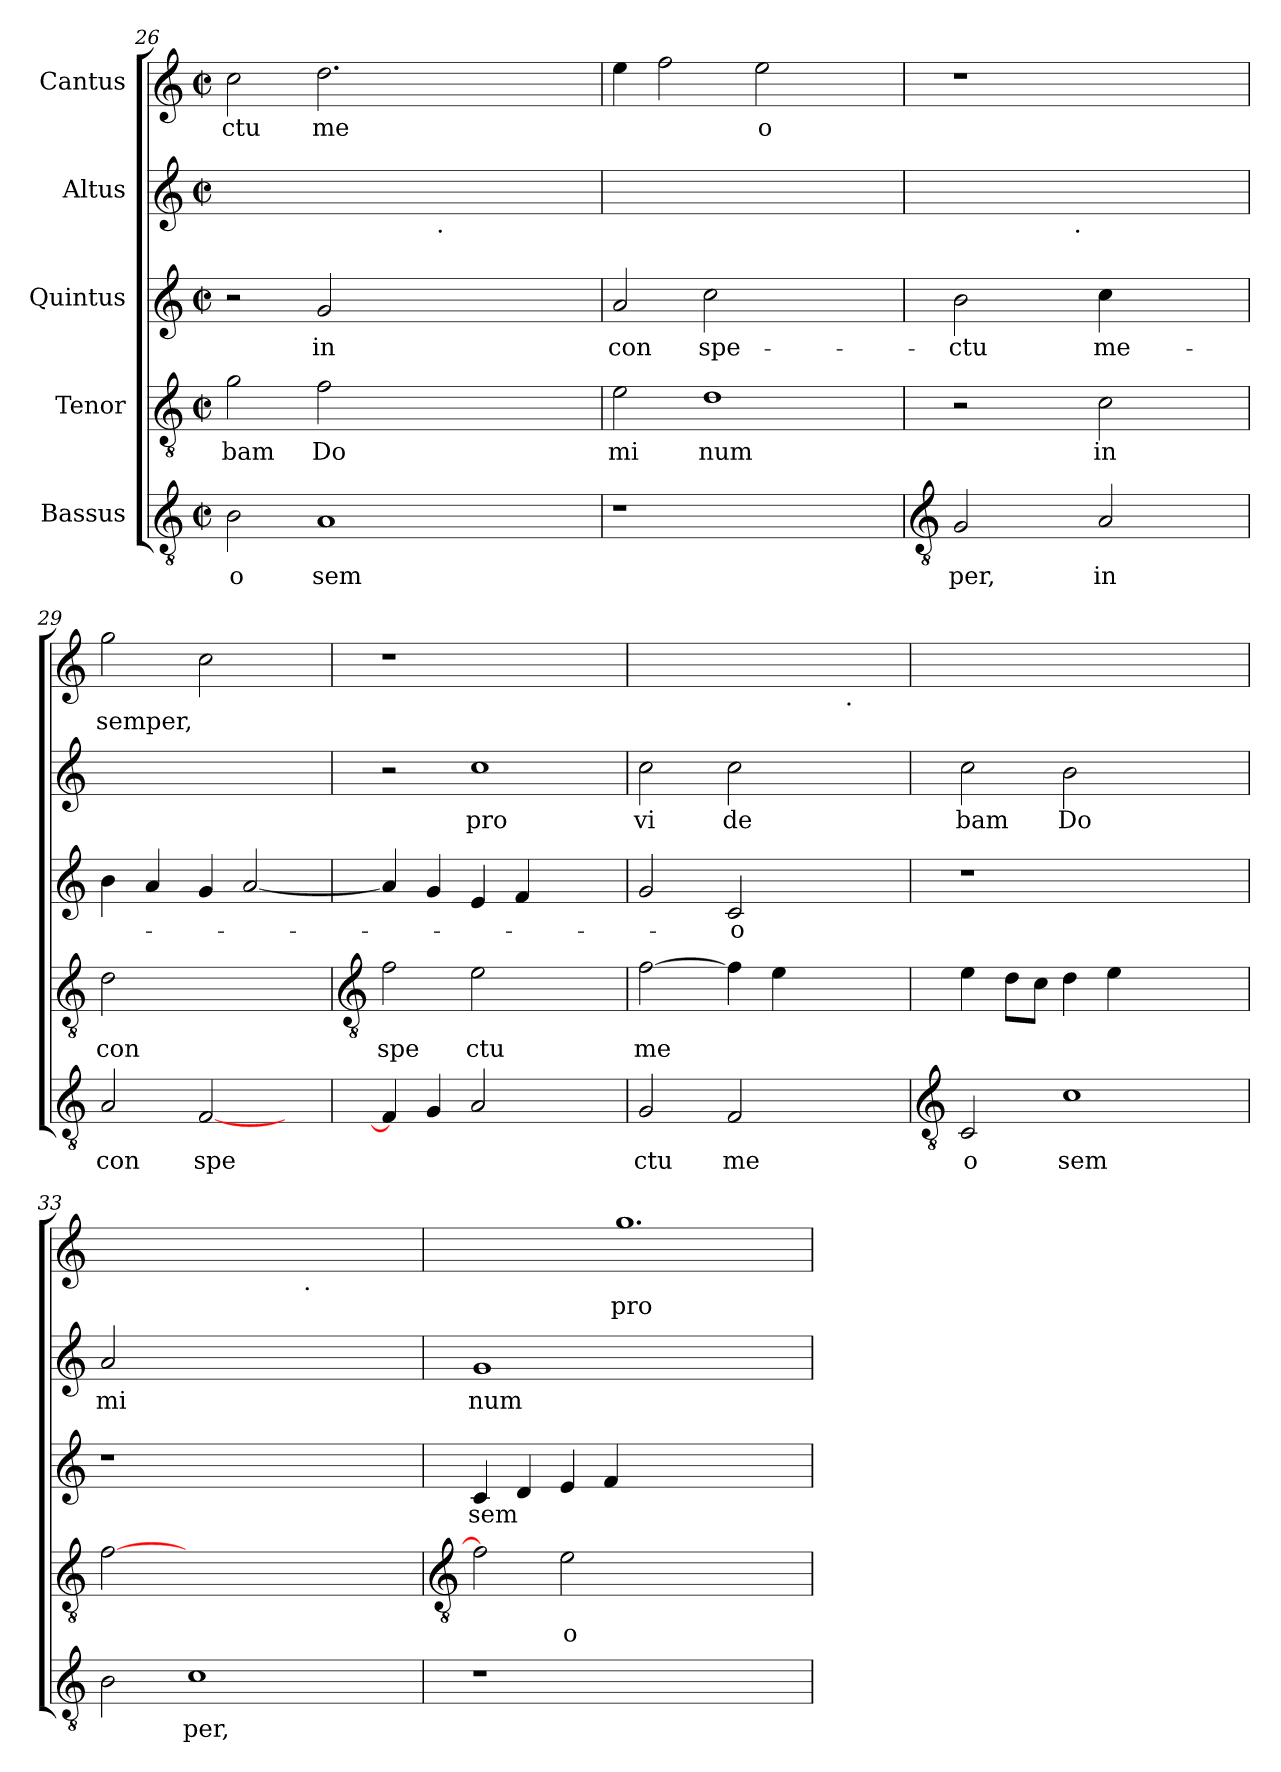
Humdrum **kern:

**kern	**text	**kern	**text	**kern	**text	**kern	**text	**kern	**text
*part5	*part5	*part4	*part4	*part3	*part3	*part2	*part2	*part1	*part1
*staff5	*staff5	*staff4	*staff4	*staff3	*staff3	*staff2	*staff2	*staff1	*staff1
*I"Bassus	*	*I"Tenor	*	*I"Quintus	*	*I"Altus	*	*I"Cantus	*
!!LO:LB:g=z
*clefGv2	*	*clefGv2	*	*clefG2	*	*clefG2	*	*clefG2	*
*k[]	*	*k[]	*	*k[]	*	*k[]	*	*k[]	*
*C:	*	*C:	*	*C:	*	*C:	*	*C:	*
*M2/2	*	*M2/2	*	*M2/2	*	*M2/2	*	*M2/2	*
*met(c|)	*	*met(c|)	*	*met(c|)	*	*met(c|)	*	*met(c|)	*
=26A	=26A	=26A	=26A	=26A	=26A	=26A	=26A	=26A	=26A
!	!LO:LY:b	!	!LO:LY:b	!	!	!	!	!	!LO:LY:b
2B\	o	2g\	bam	2r	.	4ryy	.	2cc\	ctu
.	.	.	.	.	.	4ryy	.	.	.
!	!LO:LY:b	!	!LO:LY:b	!	!LO:LY:b	!	!	!	!LO:LY:b
1A	sem	2f\	Do	2g/	in	64ryy	.	2.dd\	me
.	.	.	.	.	.	64ryy	.	.	.
.	.	.	.	.	.	64ryy	.	.	.
.	.	.	.	.	.	64ryy	.	.	.
.	.	.	.	.	.	64ryy	.	.	.
.	.	.	.	.	.	64ryy	.	.	.
.	.	.	.	.	.	64ryy	.	.	.
.	.	.	.	.	.	64ryy	.	.	.
.	.	.	.	.	.	64ryy	.	.	.
.	.	.	.	.	.	64ryy	.	.	.
.	.	.	.	.	.	64ryy	.	.	.
.	.	.	.	.	.	64ryy	.	.	.
.	.	.	.	.	.	64ryy	.	.	.
.	.	.	.	.	.	64ryy	.	.	.
!	!	!	!	!	!	!LO:TX:b:t=.	!	!	!
.	.	.	.	.	.	64ryy	.	.	.
.	.	.	.	.	.	4ryy	.	.	.
.	.	.	.	.	.	4ryy	.	.	.
.	.	2ryy	.	2ryy	.	.	.	.	.
.	.	.	.	.	.	4ryy	.	.	.
.	.	.	.	.	.	.	.	4ryy	.
.	.	.	.	.	.	64ryy	.	.	.
=27A	=27A	=27A	=27A	=27A	=27A	=27A	=27A	=27A	=27A
!	!	!	!LO:LY:b	!	!LO:LY:b	!	!	!	!
1r	.	2e\	mi	2a/	con	4ryy	.	4ee\	.
.	.	.	.	.	.	4ryy	.	2ff\	.
!	!	!	!LO:LY:b	!	!LO:LY:b	!	!	!	!
.	.	1d	num	2cc\	spe-	64ryy	.	.	.
.	.	.	.	.	.	4ryy	.	.	.
!	!	!	!	!	!	!	!	!	!LO:LY:b
.	.	.	.	.	.	.	.	2ee\	o
.	.	.	.	.	.	4ryy	.	.	.
2ryy	.	.	.	2ryy	.	.	.	.	.
.	.	.	.	.	.	64%31ryy	.	.	.
.	.	.	.	.	.	.	.	4ryy	.
!!LO:LB:g=z
=28A	=28A	=28A	=28A	=28A	=28A	=28A	=28A	=28A	=28A
*clefGv2	*	*	*	*	*	*	*	*	*
!	!LO:LY:b	!	!	!	!LO:LY:b	!	!	!	!
2G/	per,	2r	.	2b\	-ctu	4ryy	.	1r	.
.	.	.	.	.	.	32ryy	.	.	.
.	.	.	.	.	.	32ryy	.	.	.
.	.	.	.	.	.	32ryy	.	.	.
.	.	.	.	.	.	32ryy	.	.	.
.	.	.	.	.	.	32ryy	.	.	.
.	.	.	.	.	.	32ryy	.	.	.
!	!	!	!	!	!	!LO:TX:b:t=.	!	!	!
.	.	.	.	.	.	32ryy	.	.	.
.	.	.	.	.	.	4ryy	.	.	.
!	!LO:LY:b	!	!LO:LY:b	!	!LO:LY:b	!	!	!	!
2A/	in	2c\	in	4cc\	me-	.	.	.	.
.	.	.	.	.	.	4ryy	.	.	.
.	.	.	.	4...ryy	.	.	.	.	.
.	.	.	.	.	.	4ryy	.	.	.
8..ryy	.	8..ryy	.	.	.	.	.	8..ryy	.
!!LO:LB:g=z
=29	=29	=29	=29	=29	=29	=29	=29	=29	=29
!	!LO:LY:b	!	!LO:LY:b	!	!	!	!	!	!LO:LY:b
2A/	con	2d\	con	4b\	.	4ryy	.	2gg\	semper,
.	.	.	.	4a/	.	32ryy	.	.	.
.	.	.	.	.	.	32%31ryy	.	.	.
!	!LO:LY:b	!	!	!	!	!	!	!	!
[2F/	spe	2.ryy	.	4g/	.	.	.	2cc\	.
.	.	.	.	[2a/	.	.	.	.	.
4ryy	.	.	.	.	.	.	.	4ryy	.
!!LO:LB:g=z
=30	=30	=30	=30	=30	=30	=30	=30	=30	=30
*	*	*clefGv2	*	*	*	*	*	*	*
!	!	!	!LO:LY:b	!	!	!	!	!	!
4F/]	.	2f\	spe	4a/]	.	2r	.	1r	.
4G/	.	.	.	4g/	.	.	.	.	.
!	!	!	!LO:LY:b	!	!	!	!LO:LY:b	!	!
2A/	.	2e\	ctu	4e/	.	1cc	pro	.	.
.	.	.	.	4f/	.	.	.	.	.
2ryy	.	2ryy	.	2ryy	.	.	.	2ryy	.
=31	=31	=31	=31	=31	=31	=31	=31	=31	=31
!	!LO:LY:b	!	!LO:LY:b	!	!	!	!LO:LY:b	!	!
2G/	ctu	[2f\	me	2g/	.	2cc\	vi	4ryy	.
.	.	.	.	.	.	.	.	4ryy	.
!	!LO:LY:b	!	!	!	!LO:LY:b	!	!LO:LY:b	!	!
2F/	me	4f\]	.	2c/	-o	2cc\	de	4ryy	.
.	.	4e\	.	.	.	.	.	32ryy	.
.	.	.	.	.	.	.	.	32ryy	.
.	.	.	.	.	.	.	.	32ryy	.
.	.	.	.	.	.	.	.	32ryy	.
.	.	.	.	.	.	.	.	32ryy	.
.	.	.	.	.	.	.	.	32ryy	.
!	!	!	!	!	!	!	!	!LO:TX:b:t=.	!
.	.	.	.	.	.	.	.	32ryy	.
.	.	.	.	.	.	.	.	4ryy	.
8..ryy	.	8..ryy	.	8..ryy	.	8..ryy	.	.	.
!!LO:LB:g=z
=32	=32	=32	=32	=32	=32	=32	=32	=32	=32
*clefGv2	*	*	*	*	*	*	*	*	*
!	!LO:LY:b	!	!	!	!	!	!LO:LY:b	!	!
2C/	o	4e\	.	1r	.	2cc\	bam	4ryy	.
.	.	8d\L	.	.	.	.	.	4ryy	.
.	.	8c\J	.	.	.	.	.	.	.
!	!LO:LY:b	!	!	!	!	!	!LO:LY:b	!	!
1c	sem	4d\	.	.	.	2b\	Do	4ryy	.
.	.	4e\	.	.	.	.	.	32ryy	.
.	.	.	.	.	.	.	.	2ryy	.
.	.	2ryy	.	2ryy	.	2ryy	.	.	.
.	.	.	.	.	.	.	.	8..ryy	.
!!LO:LB:g=z
=33	=33	=33	=33	=33	=33	=33	=33	=33	=33
!	!	!	!	!	!	!	!LO:LY:b	!	!
2B\	.	[2f\	.	1r	.	2a/	mi	4ryy	.
.	.	.	.	.	.	.	.	4ryy	.
!	!LO:LY:b	!	!	!	!	!	!	!	!
1c	per,	1ryy	.	.	.	1ryy	.	4ryy	.
.	.	.	.	.	.	.	.	32ryy	.
.	.	.	.	.	.	.	.	32ryy	.
.	.	.	.	.	.	.	.	32ryy	.
.	.	.	.	.	.	.	.	32ryy	.
.	.	.	.	.	.	.	.	32ryy	.
.	.	.	.	.	.	.	.	32ryy	.
!	!	!	!	!	!	!	!	!LO:TX:b:t=.	!
.	.	.	.	.	.	.	.	32ryy	.
.	.	.	.	.	.	.	.	4ryy	.
.	.	.	.	2ryy	.	.	.	.	.
.	.	.	.	.	.	.	.	4ryy	.
.	.	.	.	.	.	.	.	32ryy	.
!!LO:LB:g=z
=34	=34	=34	=34	=34	=34	=34	=34	=34	=34
*	*	*clefGv2	*	*	*	*	*	*	*
!	!	!	!	!	!LO:LY:b	!	!LO:LY:b	!	!
1r	.	2f\]	.	4c/	sem	1g	num	4ryy	.
.	.	.	.	4d/	.	.	.	4ryy	.
!	!	!	!LO:LY:b	!	!	!	!	!	!
.	.	2e\	o	4e/	.	.	.	4ryy	.
.	.	.	.	4f/	.	.	.	32ryy	.
!	!	!	!	!	!	!	!	!	!LO:LY:b
.	.	.	.	.	.	.	.	1.gg	pro-
1ryy	.	1ryy	.	1ryy	.	1ryy	.	.	.
4ryy	.	4ryy	.	4ryy	.	4ryy	.	.	.
32ryy	.	32ryy	.	32ryy	.	32ryy	.	.	.
=	=	=	=	=	=	=	=	=	=
*-	*-	*-	*-	*-	*-	*-	*-	*-	*-
